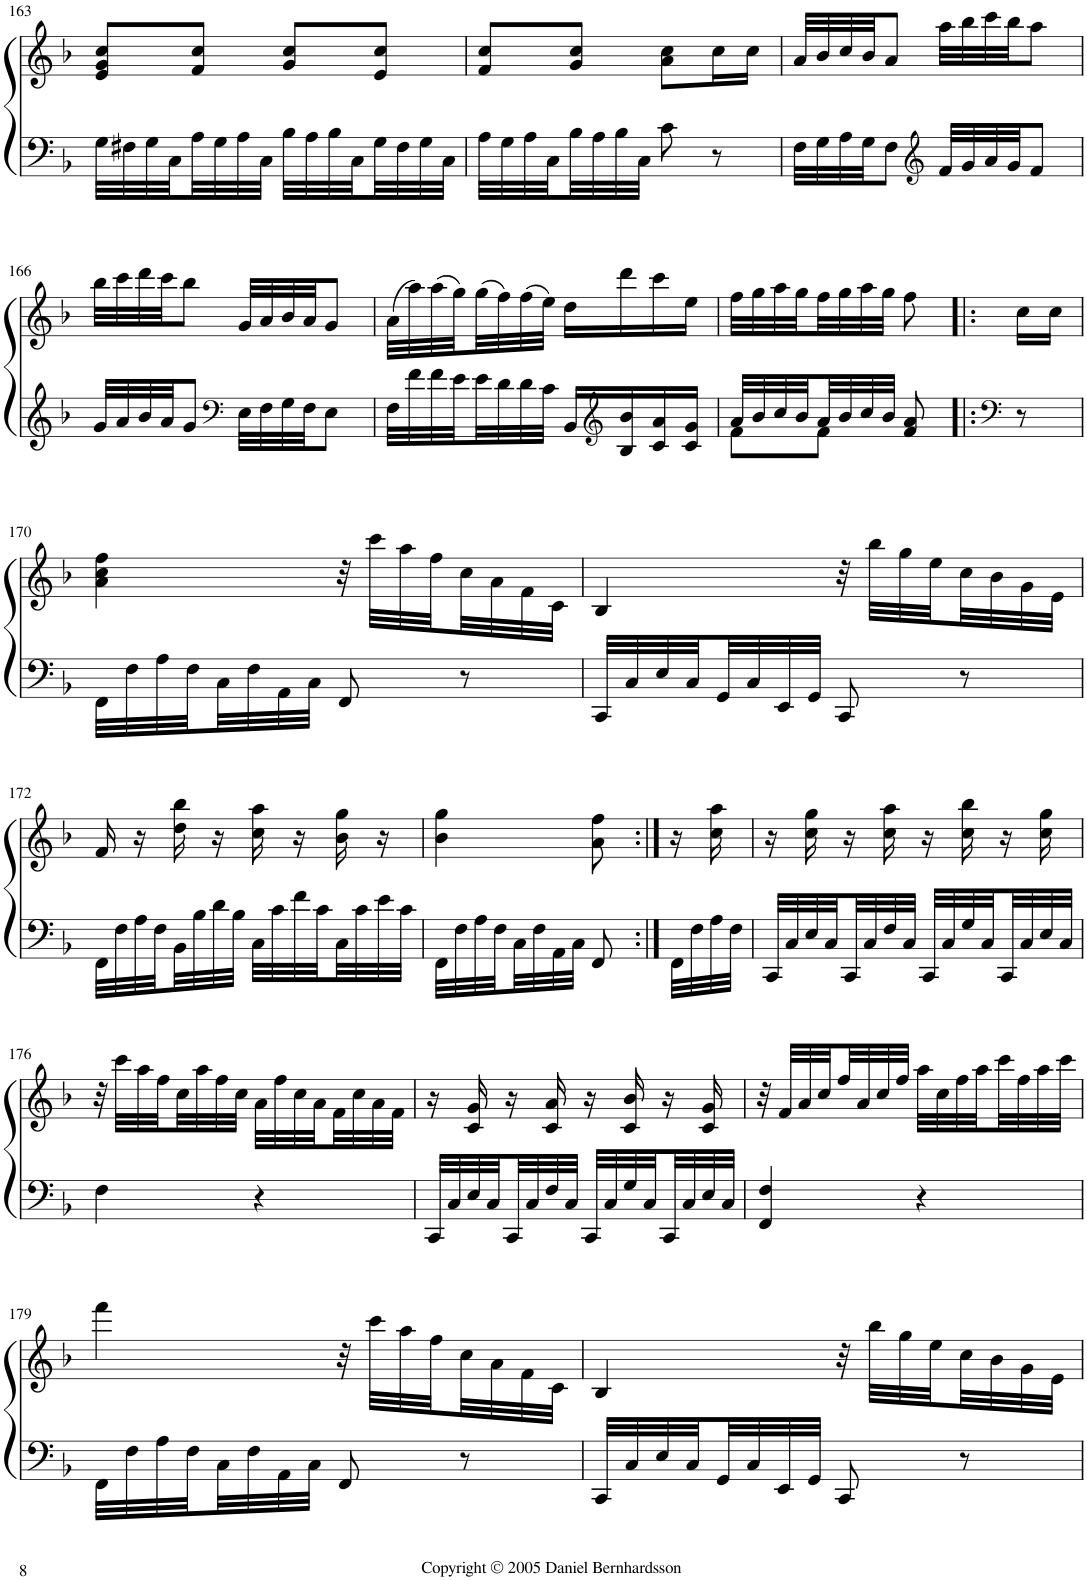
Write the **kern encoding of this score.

**kern	**kern
*part1	*part1
*staff2	*staff1
*I"Piano	*
*I'Pno.	*
!!LO:PB:g=z
*clefF4	*clefG2
*k[b-]	*k[b-]
*F:	*F:
*M2/4	*M2/4
=163	=163
32G\LLL	8e/ 8g/ 8cc/L
32F#X\	.
32G\	.
32C\	.
32A\	8f/ 8cc/J
32G\	.
32A\	.
32C\JJJ	.
32B-\LLL	8g/ 8cc/L
32A\	.
32B-\	.
32C\	.
32G\	8e/ 8cc/J
32F#\	.
32G\	.
32C\JJJ	.
=164	=164
32A\LLL	8f/ 8cc/L
32G\	.
32A\	.
32C\	.
32B-\	8g/ 8cc/J
32A\	.
32B-\	.
32C\JJJ	.
8c\	8a\ 8cc\L
8r	16cc\L
.	16cc\JJ
=165	=165
32F\LLL	32a/LLL
32G\	32b-/
32A\	32cc/
32G\JJ	32b-/JJ
8F\J	8a/J
*clefG2	*
32f/LLL	32aa\LLL
32g/	32bb-\
32a/	32ccc\
32g/JJ	32bb-\JJ
8f/J	8aa\J
!!LO:LB:g=z
=166	=166
32g/LLL	32bb-\LLL
32a/	32ccc\
32b-/	32ddd\
32a/JJ	32ccc\JJ
8g/J	8bb-\J
*clefF4	*
32E\LLL	32g/LLL
32F\	32a/
32G\	32b-/
32F\JJ	32a/JJ
8E\J	8g/J
=167	=167
32F\LLL	(32a\LLL
32f\	32aa\)
32f\	(32aa\
32e\	32gg\)
32e\	(32gg\
32d\	32ff\)
32d\	(32ff\
32c\JJJ	32ee\JJJ)
16BB-/LL	16dd\LL
*clefG2	*
16B-/ 16b-/	16ddd\
16c/ 16a/	16ccc\
16c/ 16g/JJ	16ee\JJ
=168	=168
*^	*
32a/LLL	8f\L	32ff\LLL
32b-/	.	32gg\
32cc/	.	32aa\
32b-/	.	32gg\
32a/	8f\J	32ff\
32b-/	.	32gg\
32cc/	.	32aa\
32b-/JJJ	.	32gg\JJJ
8f/ 8a/	8ryy	8ff\
*v	*v	*
=169|!:	=169|!:
*clefF4	*
8r	16cc\LL
.	16cc\JJ
!!LO:LB:g=z
=170	=170
32FF\LLL	4a\ 4cc\ 4ff\
32F\	.
32A\	.
32F\	.
32C\	.
32F\	.
32AA\	.
32C\JJJ	.
8FF/	32r
.	32ccc\LLL
.	32aa\
.	32ff\
8r	32cc\
.	32a\
.	32f\
.	32c\JJJ
=171	=171
32CC/LLL	4B-/
32C/	.
32E/	.
32C/	.
32GG/	.
32C/	.
32EE/	.
32GG/JJJ	.
8CC/	32r
.	32bb-\LLL
.	32gg\
.	32ee\
8r	32cc\
.	32b-\
.	32g\
.	32e\JJJ
!!LO:LB:g=z
=172	=172
32FF\LLL	16f/
32F\	.
32A\	16r
32F\	.
32BB-\	16dd\ 16bb-\
32B-\	.
32d\	16r
32B-\JJJ	.
32C\LLL	16cc\ 16aa\
32c\	.
32f\	16r
32c\	.
32C\	16b-\ 16gg\
32c\	.
32e\	16r
32c\JJJ	.
=173	=173
32FF\LLL	4b-\ 4gg\
32F\	.
32A\	.
32F\	.
32C\	.
32F\	.
32AA\	.
32C\JJJ	.
8FF/	8a\ 8ff\
=174:|!	=174:|!
32FF\LLL	16r
32F\	.
32A\	16cc\ 16aa\
32F\JJJ	.
=175	=175
32CC/LLL	16r
32C/	.
32E/	16cc\ 16gg\
32C/	.
32CC/	16r
32C/	.
32F/	16cc\ 16aa\
32C/JJJ	.
32CC/LLL	16r
32C/	.
32G/	16cc\ 16bb-\
32C/	.
32CC/	16r
32C/	.
32E/	16cc\ 16gg\
32C/JJJ	.
!!LO:LB:g=z
=176	=176
4F\	32r
.	32ccc\LLL
.	32aa\
.	32ff\
.	32cc\
.	32aa\
.	32ff\
.	32cc\JJJ
4r	32a\LLL
.	32ff\
.	32cc\
.	32a\
.	32f\
.	32cc\
.	32a\
.	32f\JJJ
=177	=177
32CC/LLL	16r
32C/	.
32E/	16c/ 16g/
32C/	.
32CC/	16r
32C/	.
32F/	16c/ 16a/
32C/JJJ	.
32CC/LLL	16r
32C/	.
32G/	16c/ 16b-/
32C/	.
32CC/	16r
32C/	.
32E/	16c/ 16g/
32C/JJJ	.
=178	=178
4FF/ 4F/	32r
.	32f/LLL
.	32a/
.	32cc/
.	32ff/
.	32a/
.	32cc/
.	32ff/JJJ
4r	32aa\LLL
.	32cc\
.	32ff\
.	32aa\
.	32ccc\
.	32ff\
.	32aa\
.	32ccc\JJJ
!!LO:LB:g=z
=179	=179
32FF\LLL	4fff\
32F\	.
32A\	.
32F\	.
32C\	.
32F\	.
32AA\	.
32C\JJJ	.
8FF/	32r
.	32ccc\LLL
.	32aa\
.	32ff\
8r	32cc\
.	32a\
.	32f\
.	32c\JJJ
=180	=180
32CC/LLL	4B-/
32C/	.
32E/	.
32C/	.
32GG/	.
32C/	.
32EE/	.
32GG/JJJ	.
8CC/	32r
.	32bb-\LLL
.	32gg\
.	32ee\
8r	32cc\
.	32b-\
.	32g\
.	32e\JJJ
=	=
*-	*-
